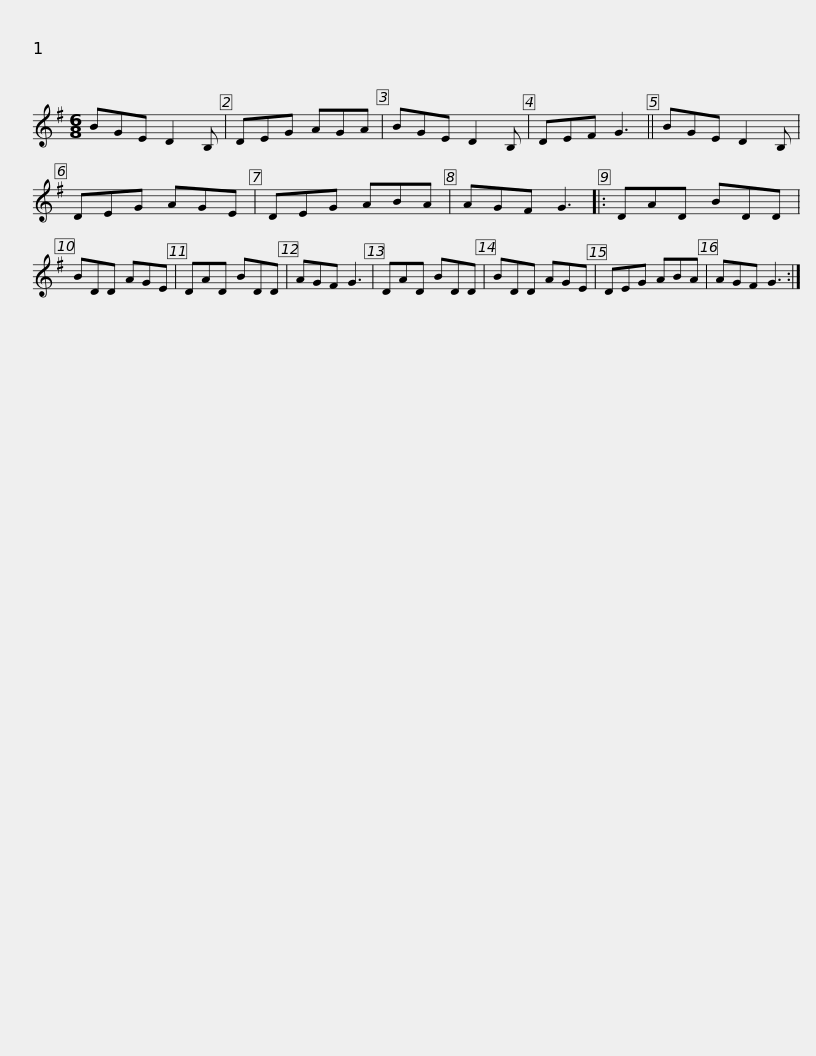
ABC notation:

X:1
L:1/8
M:6/8
I:linebreak $
K:G
V:1 treble
V:1
 BGE D2 B, | DEG AGA | BGE D2 B, | DEF G3 || BGE D2 B, | %5
 DEG AGE | DEG ABA | AGF G3 |:$ DAD BDD | BDD AGE | %10
 DAD BDD | AGF G3 | DAD BDD | BDD AGE | DEG ABA |$ %15
 AGF G3 :| %16
